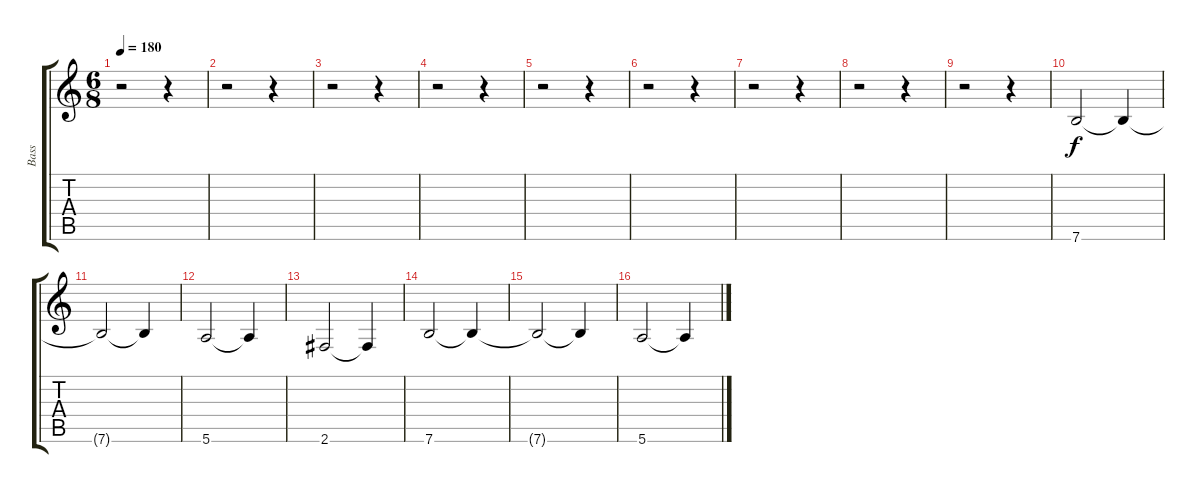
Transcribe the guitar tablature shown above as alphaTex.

\track ("Bass" "Bass") {instrument electricbasspick}
\staff {score tabs}
\tuning (E4 B3 G3 D3 A2 E2) {hide}
\ts (6 8)
\tempo 180
\clef g2
\ks c
r.2{dy f instrument electricbasspick} r.4 |
r.2 r.4 |
r.2 r.4 |
r.2 r.4 |
r.2 r.4 |
r.2 r.4 |
r.2 r.4 |
r.2 r.4 |
r.2 r.4 |
7.6.2 7.6{t}.4 |
7.6{t}.2 7.6{t}.4 |
5.6.2 5.6{t}.4 |
2.6.2 2.6{t}.4 |
7.6.2 7.6{t}.4 |
7.6{t}.2 7.6{t}.4 |
5.6.2 5.6{t}.4
